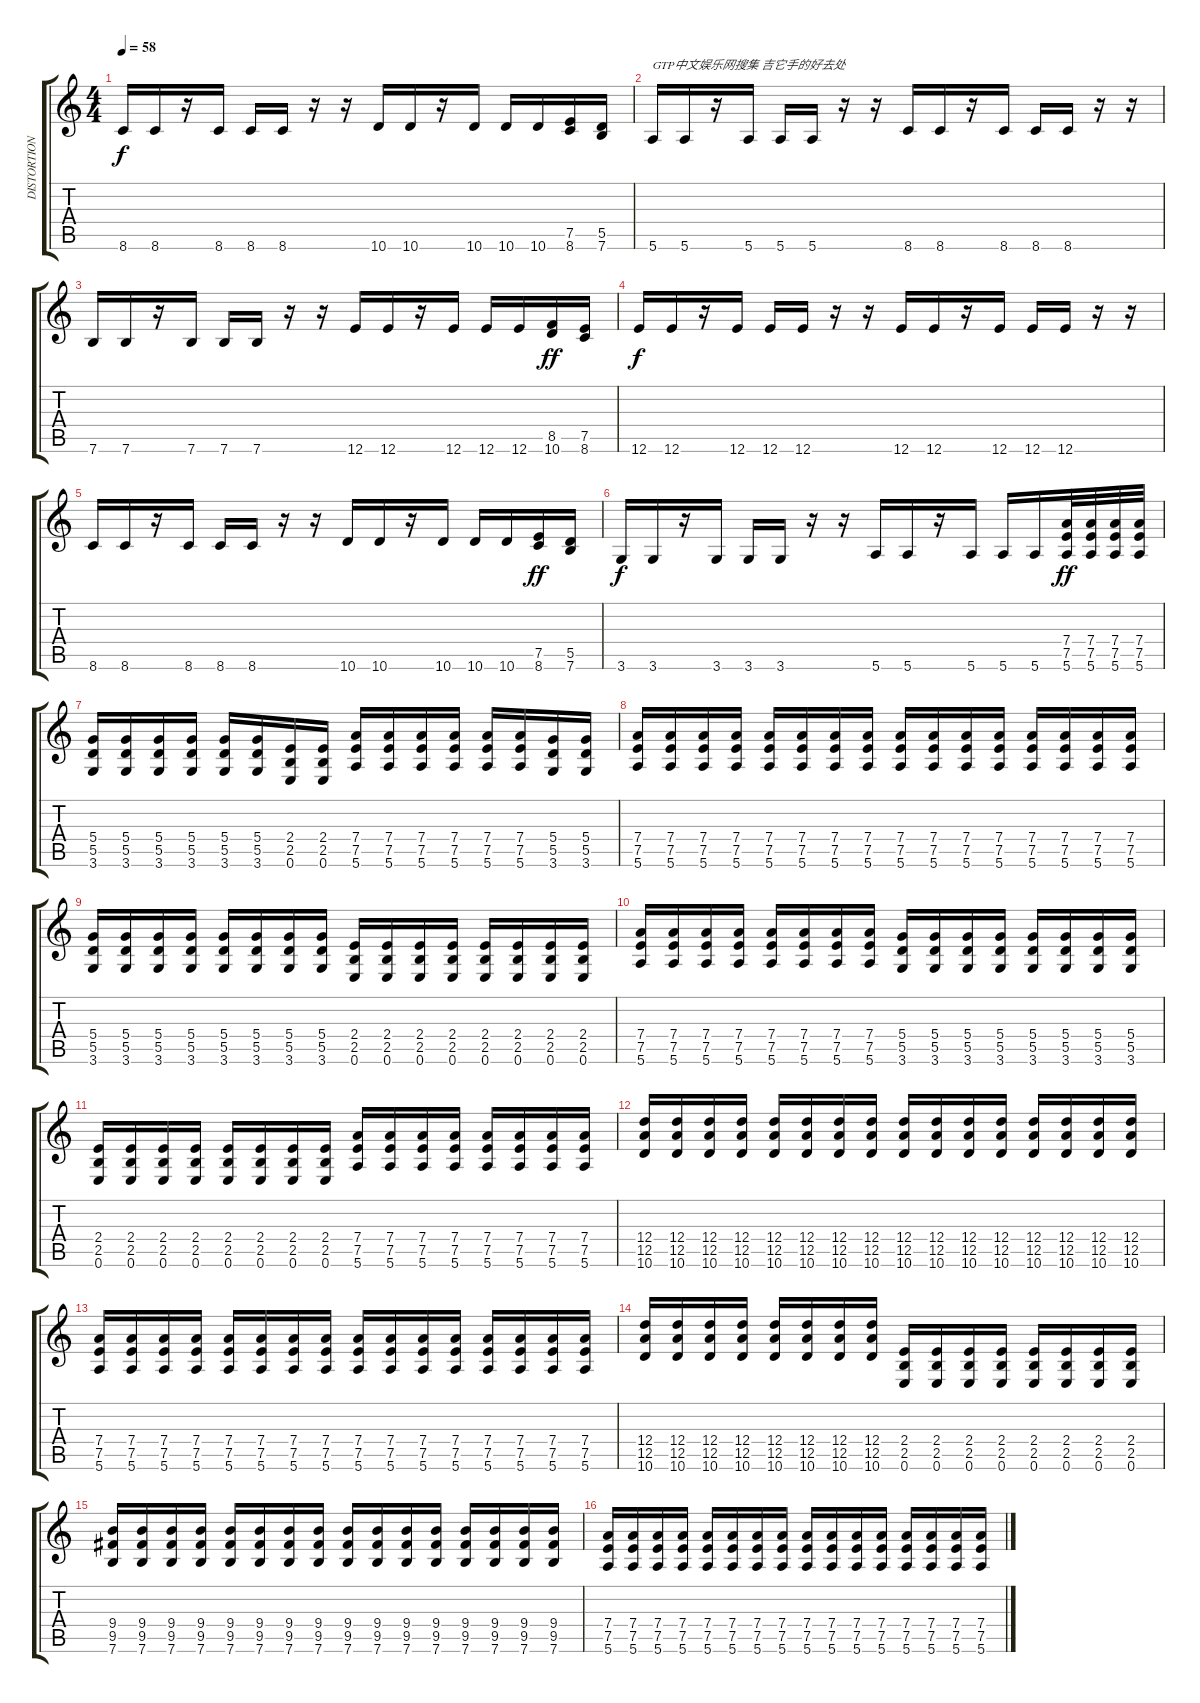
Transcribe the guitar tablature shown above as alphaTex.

\track ("DISTORTION GUITAR" "DISTORTION") {instrument distortionguitar}
\staff {score tabs}
\tuning (E4 B3 G3 D3 A2 E2) {hide}
\ts (4 4)
\tempo 58
\clef g2
\ks c
8.6.16{dy f} 8.6.16 r.16 8.6.16 8.6.16 8.6.16 r.16 r.16 10.6.16 10.6.16 r.16 10.6.16 10.6.16 10.6.16 (7.5 8.6).16 (5.5 7.6).16 |
5.6.16{txt "GTP中文娱乐网搜集 吉它手的好去处"} 5.6.16 r.16 5.6.16 5.6.16 5.6.16 r.16 r.16 8.6.16 8.6.16 r.16 8.6.16 8.6.16 8.6.16 r.16 r.16 |
7.6.16 7.6.16 r.16 7.6.16 7.6.16 7.6.16 r.16 r.16 12.6.16 12.6.16 r.16 12.6.16 12.6.16 12.6.16 (8.5 10.6).16{dy ff} (7.5 8.6).16 |
12.6.16{dy f} 12.6.16 r.16 12.6.16 12.6.16 12.6.16 r.16 r.16 12.6.16 12.6.16 r.16 12.6.16 12.6.16 12.6.16 r.16 r.16 |
8.6.16 8.6.16 r.16 8.6.16 8.6.16 8.6.16 r.16 r.16 10.6.16 10.6.16 r.16 10.6.16 10.6.16 10.6.16 (7.5 8.6).16{dy ff} (5.5 7.6).16 |
3.6.16{dy f} 3.6.16 r.16 3.6.16 3.6.16 3.6.16 r.16 r.16 5.6.16 5.6.16 r.16 5.6.16 5.6.16 5.6.16 (7.4 7.5 5.6).32{dy ff} (7.4 7.5 5.6).32 (7.4 7.5 5.6).32 (7.4 7.5 5.6).32 |
(5.4 5.5 3.6).16 (5.4 5.5 3.6).16 (5.4 5.5 3.6).16 (5.4 5.5 3.6).16 (5.4 5.5 3.6).16 (5.4 5.5 3.6).16 (2.4 2.5 0.6).16 (2.4 2.5 0.6).16 (7.4 7.5 5.6).16 (7.4 7.5 5.6).16 (7.4 7.5 5.6).16 (7.4 7.5 5.6).16 (7.4 7.5 5.6).16 (7.4 7.5 5.6).16 (5.4 5.5 3.6).16 (5.4 5.5 3.6).16 |
(7.4 7.5 5.6).16 (7.4 7.5 5.6).16 (7.4 7.5 5.6).16 (7.4 7.5 5.6).16 (7.4 7.5 5.6).16 (7.4 7.5 5.6).16 (7.4 7.5 5.6).16 (7.4 7.5 5.6).16 (7.4 7.5 5.6).16 (7.4 7.5 5.6).16 (7.4 7.5 5.6).16 (7.4 7.5 5.6).16 (7.4 7.5 5.6).16 (7.4 7.5 5.6).16 (7.4 7.5 5.6).16 (7.4 7.5 5.6).16 |
(5.4 5.5 3.6).16 (5.4 5.5 3.6).16 (5.4 5.5 3.6).16 (5.4 5.5 3.6).16 (5.4 5.5 3.6).16 (5.4 5.5 3.6).16 (5.4 5.5 3.6).16 (5.4 5.5 3.6).16 (2.4 2.5 0.6).16 (2.4 2.5 0.6).16 (2.4 2.5 0.6).16 (2.4 2.5 0.6).16 (2.4 2.5 0.6).16 (2.4 2.5 0.6).16 (2.4 2.5 0.6).16 (2.4 2.5 0.6).16 |
(7.4 7.5 5.6).16 (7.4 7.5 5.6).16 (7.4 7.5 5.6).16 (7.4 7.5 5.6).16 (7.4 7.5 5.6).16 (7.4 7.5 5.6).16 (7.4 7.5 5.6).16 (7.4 7.5 5.6).16 (5.4 5.5 3.6).16 (5.4 5.5 3.6).16 (5.4 5.5 3.6).16 (5.4 5.5 3.6).16 (5.4 5.5 3.6).16 (5.4 5.5 3.6).16 (5.4 5.5 3.6).16 (5.4 5.5 3.6).16 |
(2.4 2.5 0.6).16 (2.4 2.5 0.6).16 (2.4 2.5 0.6).16 (2.4 2.5 0.6).16 (2.4 2.5 0.6).16 (2.4 2.5 0.6).16 (2.4 2.5 0.6).16 (2.4 2.5 0.6).16 (7.4 7.5 5.6).16 (7.4 7.5 5.6).16 (7.4 7.5 5.6).16 (7.4 7.5 5.6).16 (7.4 7.5 5.6).16 (7.4 7.5 5.6).16 (7.4 7.5 5.6).16 (7.4 7.5 5.6).16 |
(12.4 12.5 10.6).16 (12.4 12.5 10.6).16 (12.4 12.5 10.6).16 (12.4 12.5 10.6).16 (12.4 12.5 10.6).16 (12.4 12.5 10.6).16 (12.4 12.5 10.6).16 (12.4 12.5 10.6).16 (12.4 12.5 10.6).16 (12.4 12.5 10.6).16 (12.4 12.5 10.6).16 (12.4 12.5 10.6).16 (12.4 12.5 10.6).16 (12.4 12.5 10.6).16 (12.4 12.5 10.6).16 (12.4 12.5 10.6).16 |
(7.4 7.5 5.6).16 (7.4 7.5 5.6).16 (7.4 7.5 5.6).16 (7.4 7.5 5.6).16 (7.4 7.5 5.6).16 (7.4 7.5 5.6).16 (7.4 7.5 5.6).16 (7.4 7.5 5.6).16 (7.4 7.5 5.6).16 (7.4 7.5 5.6).16 (7.4 7.5 5.6).16 (7.4 7.5 5.6).16 (7.4 7.5 5.6).16 (7.4 7.5 5.6).16 (7.4 7.5 5.6).16 (7.4 7.5 5.6).16 |
(12.4 12.5 10.6).16 (12.4 12.5 10.6).16 (12.4 12.5 10.6).16 (12.4 12.5 10.6).16 (12.4 12.5 10.6).16 (12.4 12.5 10.6).16 (12.4 12.5 10.6).16 (12.4 12.5 10.6).16 (2.4 2.5 0.6).16 (2.4 2.5 0.6).16 (2.4 2.5 0.6).16 (2.4 2.5 0.6).16 (2.4 2.5 0.6).16 (2.4 2.5 0.6).16 (2.4 2.5 0.6).16 (2.4 2.5 0.6).16 |
(9.4 9.5 7.6).16 (9.4 9.5 7.6).16 (9.4 9.5 7.6).16 (9.4 9.5 7.6).16 (9.4 9.5 7.6).16 (9.4 9.5 7.6).16 (9.4 9.5 7.6).16 (9.4 9.5 7.6).16 (9.4 9.5 7.6).16 (9.4 9.5 7.6).16 (9.4 9.5 7.6).16 (9.4 9.5 7.6).16 (9.4 9.5 7.6).16 (9.4 9.5 7.6).16 (9.4 9.5 7.6).16 (9.4 9.5 7.6).16 |
(7.4 7.5 5.6).16 (7.4 7.5 5.6).16 (7.4 7.5 5.6).16 (7.4 7.5 5.6).16 (7.4 7.5 5.6).16 (7.4 7.5 5.6).16 (7.4 7.5 5.6).16 (7.4 7.5 5.6).16 (7.4 7.5 5.6).16 (7.4 7.5 5.6).16 (7.4 7.5 5.6).16 (7.4 7.5 5.6).16 (7.4 7.5 5.6).16 (7.4 7.5 5.6).16 (7.4 7.5 5.6).16 (7.4 7.5 5.6).16
